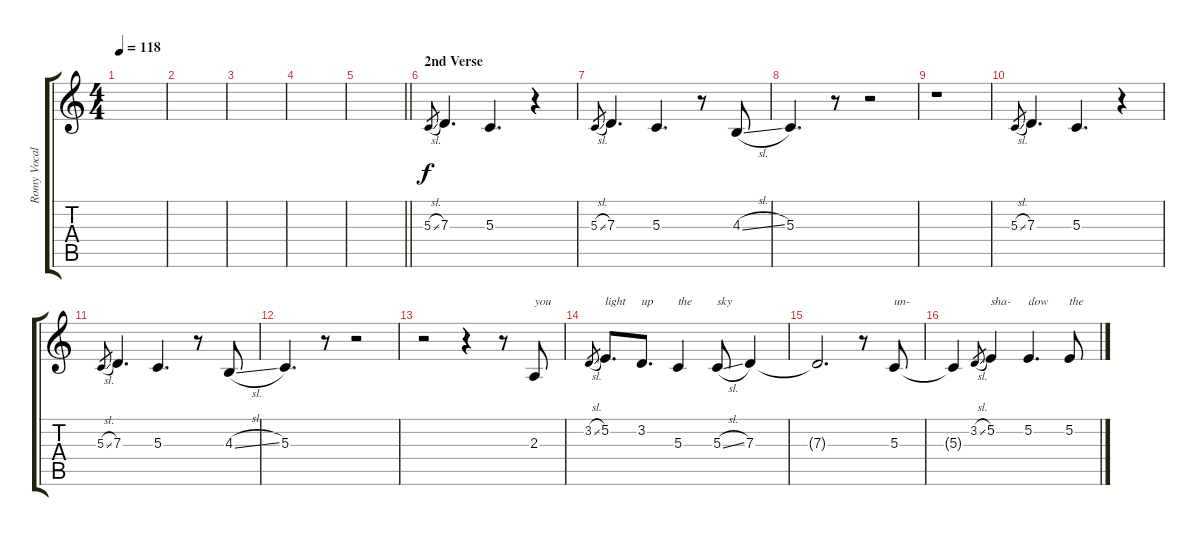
\track ("Romy Vocals" "Romy Vocal") {instrument lead6voice}
\staff {score tabs}
\tuning (E4 B3 G3 D3 A2 E2) {hide}
\ts (4 4)
\tempo 118
\clef g2
\ks c
|
|
|
|
\barLineRight lightlight
|
\section ("" "2nd Verse")
5.3{sl}.8{gr} 7.3.4{d volume 9} 5.3.4{d} r.4 |
5.3{sl}.8{gr} 7.3.4{d} 5.3.4{d} r.8 4.3{sl}.8 |
5.3.4{d} r.8 r.2 |
r.1 |
5.3{sl}.8{gr} 7.3.4{d} 5.3.4{d} r.4 |
5.3{sl}.8{gr} 7.3.4{d} 5.3.4{d} r.8 4.3{sl}.8 |
5.3.4{d} r.8 r.2 |
r.2 r.4 r.8 2.3.8{txt "you" volume 13} |
3.2{sl}.8{gr} 5.2.8{d txt "light"} 3.2.8{d txt "up"} 5.3.4{txt "the"} 5.3{sl}.8{txt "sky"} 7.3.4 |
7.3{t}.2{d} r.8 5.3.8{txt "un-"} |
5.3{t}.4 3.2{sl}.8{gr} 5.2.4{txt "sha-"} 5.2.4{d txt "dow"} 5.2.8{txt "the"}
